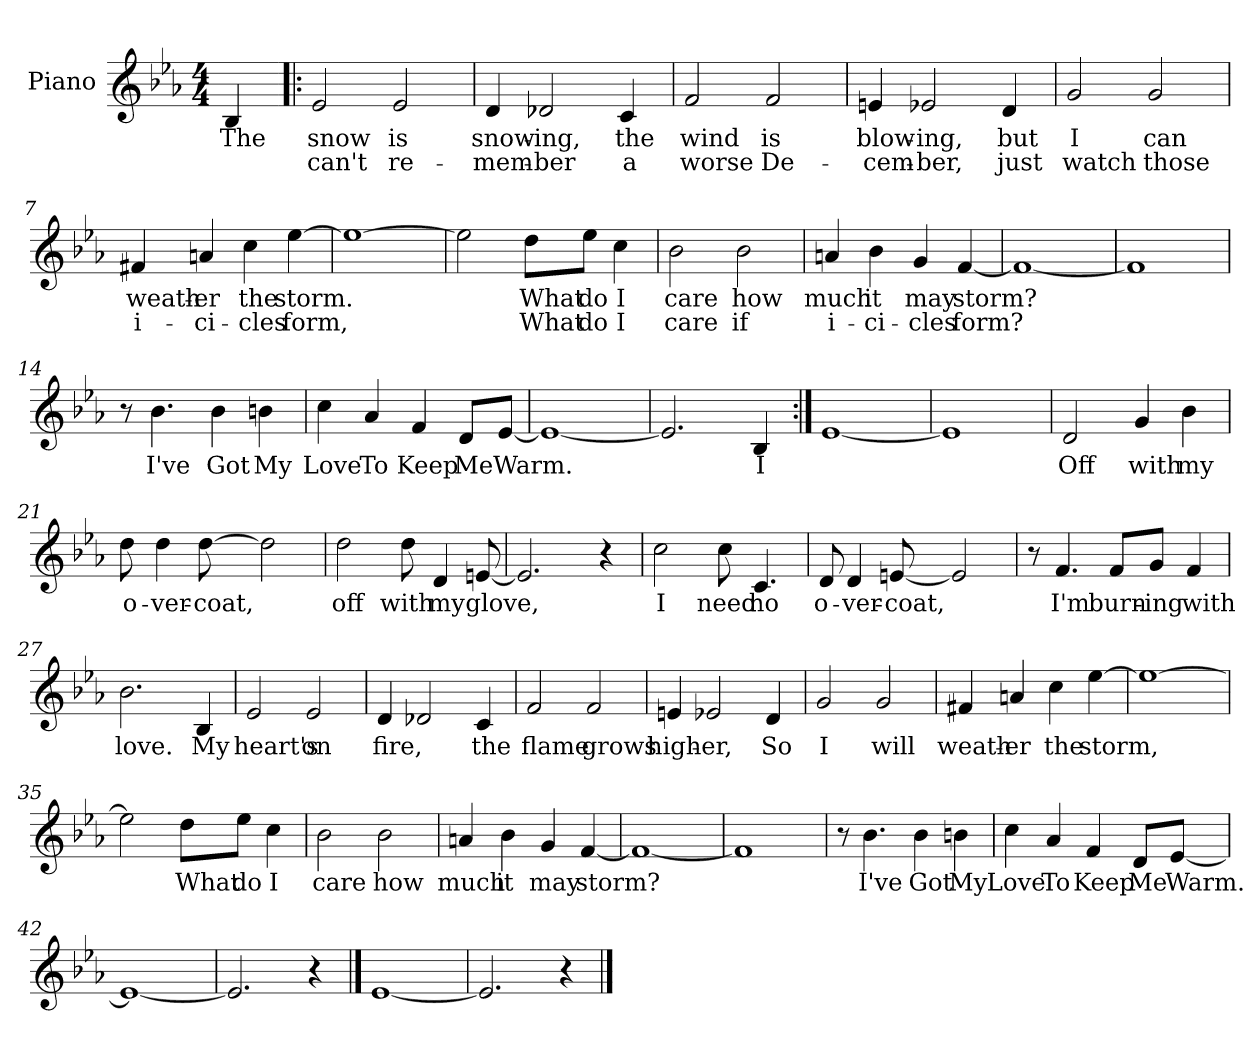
**kern	**text	**text
*part1	*part1	*part1
*staff1	*staff1	*staff1
*I"Piano	*	*
*I'Pno	*	*
*clefG2	*	*
*k[b-e-a-]	*	*
*E-:	*	*
*M4/4	*	*
=1	=1	=1
4B-/	The	.
=2!|:	=2!|:	=2!|:
2e-/	snow	can't
2e-/	is	re-
=3	=3	=3
4d/	snow-	-mem-
2d-X/	-ing,	-ber
4c/	the	a
=4	=4	=4
2f/	wind	worse
2f/	is	De-
=5	=5	=5
4en/	blow-	-cem-
2e-X/	-ing,	-ber,
4d/	but	just
=6	=6	=6
2g/	I	watch
2g/	can	those
!!LO:LB:g=z
=7	=7	=7
4f#X/	weath-	i-
4an/	-er	-ci-
4cc\	the	-cles
[4ee-\	storm.	form,
=8	=8	=8
1ee-_	.	.
=9	=9	=9
2ee-\]	.	.
8dd\L	What	What
8ee-\J	do	do
4cc\	I	I
=10	=10	=10
2b-\	care	care
2b-\	how	if
=11	=11	=11
4an/	much	i-
4b-\	it	-ci-
4g/	may	-cles
[4f/	storm?	form?
=12	=12	=12
1f_	.	.
=13	=13	=13
1f]	.	.
!!LO:LB:g=z
=14	=14	=14
8r	.	.
4.b-\	I've	.
4b-\	Got	.
4bn\	My	.
=15	=15	=15
4cc\	Love	.
4a-/	To	.
4f/	Keep	.
8d/L	Me	.
[8e-/J	Warm.	.
=16	=16	=16
1e-_	.	.
=17	=17	=17
2.e-/]	.	.
4B-/	I	.
=18:|!	=18:|!	=18:|!
[1e-	.	.
=19	=19	=19
1e-]	.	.
=20	=20	=20
2d/	Off	.
4g/	with	.
4b-\	my	.
!!LO:LB:g=z
=21	=21	=21
8dd\	o-	.
4dd\	-ver-	.
[8dd\	-coat,	.
2dd\]	.	.
=22	=22	=22
2dd\	off	.
8dd\	with	.
4d/	my	.
[8en/	glove,	.
=23	=23	=23
2.e/]	.	.
4r	.	.
=24	=24	=24
2cc\	I	.
8cc\	need	.
4.c/	no	.
=25	=25	=25
8d/	o-	.
4d/	-ver-	.
[8en/	-coat,	.
2e/]	.	.
=26	=26	=26
8r	.	.
4.f/	I'm	.
8f/L	burn-	.
8g/J	-ing	.
4f/	with	.
!!LO:LB:g=z
=27	=27	=27
2.b-\	love.	.
4B-/	My	.
=28	=28	=28
2e-/	heart's	.
2e-/	on	.
=29	=29	=29
4d/	fire,	.
2d-X/	.	.
4c/	the	.
=30	=30	=30
2f/	flame	.
2f/	grows	.
=31	=31	=31
4en/	high-	.
2e-X/	-er,	.
4d/	So	.
=32	=32	=32
2g/	I	.
2g/	will	.
!!LO:LB:g=z
=33	=33	=33
4f#X/	weath-	.
4an/	-er	.
4cc\	the	.
[4ee-\	storm,	.
=34	=34	=34
1ee-_	.	.
=35	=35	=35
2ee-\]	.	.
8dd\L	What	.
8ee-\J	do	.
4cc\	I	.
=36	=36	=36
2b-\	care	.
2b-\	how	.
=37	=37	=37
4an/	much	.
4b-\	it	.
4g/	may	.
[4f/	storm?	.
=38	=38	=38
1f_	.	.
!!LO:LB:g=z
=39	=39	=39
1f]	.	.
=40	=40	=40
8r	.	.
4.b-\	I've	.
4b-\	Got	.
4bn\	My	.
=41	=41	=41
4cc\	Love	.
4a-/	To	.
4f/	Keep	.
8d/L	Me	.
[8e-/J	Warm.	.
=42	=42	=42
1e-_	.	.
=43	=43	=43
2.e-/]	.	.
4r	.	.
==44	==44	==44
[1e-	.	.
=45	=45	=45
2.e-/]	.	.
4r	.	.
==	==	==
*-	*-	*-
